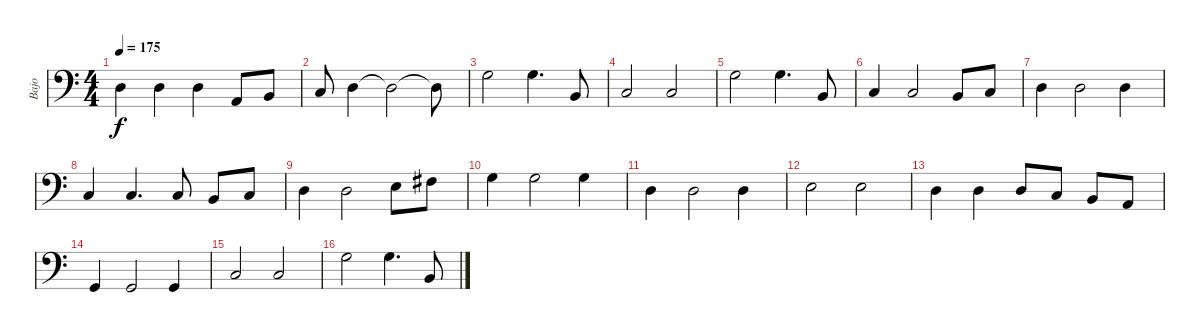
\track ("Bajo" "Bajo") {instrument acousticbass}
\staff {score}
\tuning (G2 D2 A1 E1) {hide}
\ts (4 4)
\tempo 175
\clef f4
\ks c
0.2.4{dy f} 0.2.4 0.2.4 0.3.8 2.3.8 |
3.3.8 0.2.4 0.2{t}.2 0.2{t}.8 |
5.2.2 5.2.4{d} 2.3.8 |
3.3.2 3.3.2 |
0.1.2 0.1.4{d} 2.3.8 |
3.3.4 3.3.2 2.3.8 3.3.8 |
5.3.4 0.2.2 0.2.4 |
3.3.4 3.3.4{d} 3.3.8 2.3.8 3.3.8 |
0.2.4 0.2.2 2.2.8 4.2.8 |
0.1.4 0.1.2 0.1.4 |
0.2.4 0.2.2 0.2.4 |
2.2.2 2.2.2 |
0.2.4 0.2.4 0.2.8 3.3.8 2.3.8 0.3.8 |
3.4.4 3.4.2 3.4.4 |
3.3.2 3.3.2 |
0.1.2 0.1.4{d} 2.3.8
